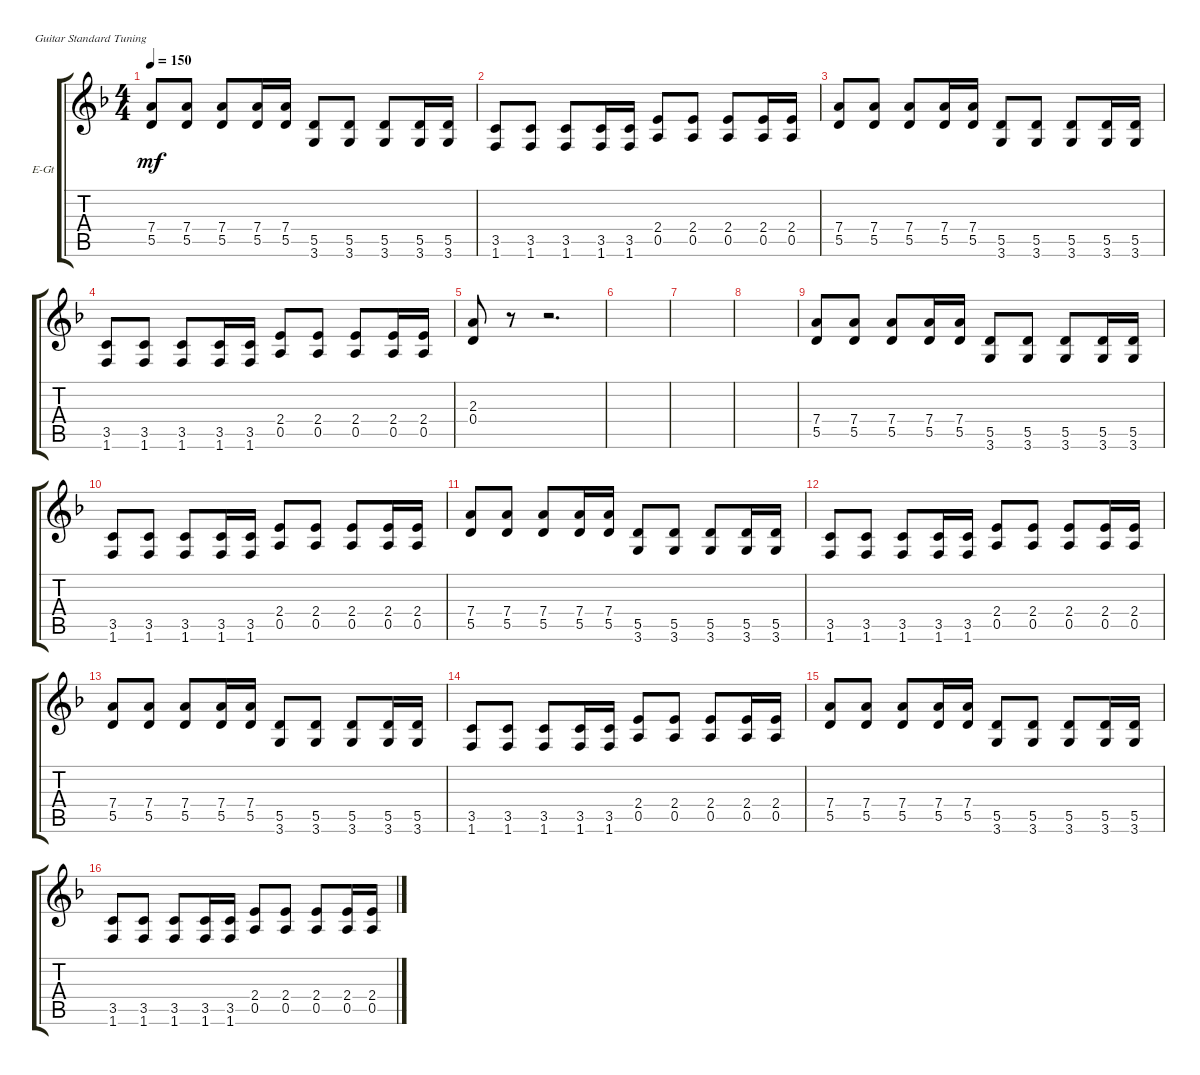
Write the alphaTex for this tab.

\defaultSystemsLayout 4
\bracketExtendMode groupsimilarinstruments
\firstSystemTrackNameOrientation horizontal
\otherSystemsTrackNameOrientation horizontal
\track ("Третяк - Студийная гитара" "E-Gt") {instrument distortionguitar}
\staff {score tabs}
\tuning (E4 B3 G3 D3 A2 E2)
\ts (4 4)
\tempo 150
\clef g2
\ks f
(5.5 7.4).8{dy mf} (5.5 7.4).8 (5.5 7.4).8 (5.5 7.4).16 (5.5 7.4).16 (3.6 5.5).8 (5.5 3.6).8 (5.5 3.6).8 (5.5 3.6).16 (5.5 3.6).16 |
(1.6 3.5).8 (1.6 3.5).8 (3.5 1.6).8 (3.5 1.6).16 (1.6 3.5).16 (0.5 2.4).8 (2.4 0.5).8 (2.4 0.5).8 (0.5 2.4).16 (2.4 0.5).16 |
(5.5 7.4).8 (5.5 7.4).8 (5.5 7.4).8 (5.5 7.4).16 (5.5 7.4).16 (3.6 5.5).8 (5.5 3.6).8 (5.5 3.6).8 (5.5 3.6).16 (5.5 3.6).16 |
(1.6 3.5).8 (1.6 3.5).8 (3.5 1.6).8 (3.5 1.6).16 (1.6 3.5).16 (0.5 2.4).8 (2.4 0.5).8 (2.4 0.5).8 (0.5 2.4).16 (2.4 0.5).16 |
(0.4 2.3).8 r.8 r.2{d} |
|
|
|
(5.5 7.4).8 (5.5 7.4).8 (5.5 7.4).8 (5.5 7.4).16 (5.5 7.4).16 (3.6 5.5).8 (5.5 3.6).8 (5.5 3.6).8 (5.5 3.6).16 (5.5 3.6).16 |
(1.6 3.5).8 (1.6 3.5).8 (3.5 1.6).8 (3.5 1.6).16 (1.6 3.5).16 (0.5 2.4).8 (2.4 0.5).8 (2.4 0.5).8 (0.5 2.4).16 (2.4 0.5).16 |
(5.5 7.4).8 (5.5 7.4).8 (5.5 7.4).8 (5.5 7.4).16 (5.5 7.4).16 (3.6 5.5).8 (5.5 3.6).8 (5.5 3.6).8 (5.5 3.6).16 (5.5 3.6).16 |
(1.6 3.5).8 (1.6 3.5).8 (3.5 1.6).8 (3.5 1.6).16 (1.6 3.5).16 (0.5 2.4).8 (2.4 0.5).8 (2.4 0.5).8 (0.5 2.4).16 (2.4 0.5).16 |
(5.5 7.4).8 (5.5 7.4).8 (5.5 7.4).8 (5.5 7.4).16 (5.5 7.4).16 (3.6 5.5).8 (5.5 3.6).8 (5.5 3.6).8 (5.5 3.6).16 (5.5 3.6).16 |
(1.6 3.5).8 (1.6 3.5).8 (3.5 1.6).8 (3.5 1.6).16 (1.6 3.5).16 (0.5 2.4).8 (2.4 0.5).8 (2.4 0.5).8 (0.5 2.4).16 (2.4 0.5).16 |
(5.5 7.4).8 (5.5 7.4).8 (5.5 7.4).8 (5.5 7.4).16 (5.5 7.4).16 (3.6 5.5).8 (5.5 3.6).8 (5.5 3.6).8 (5.5 3.6).16 (5.5 3.6).16 |
(1.6 3.5).8 (1.6 3.5).8 (3.5 1.6).8 (3.5 1.6).16 (1.6 3.5).16 (0.5 2.4).8 (2.4 0.5).8 (2.4 0.5).8 (0.5 2.4).16 (2.4 0.5).16
